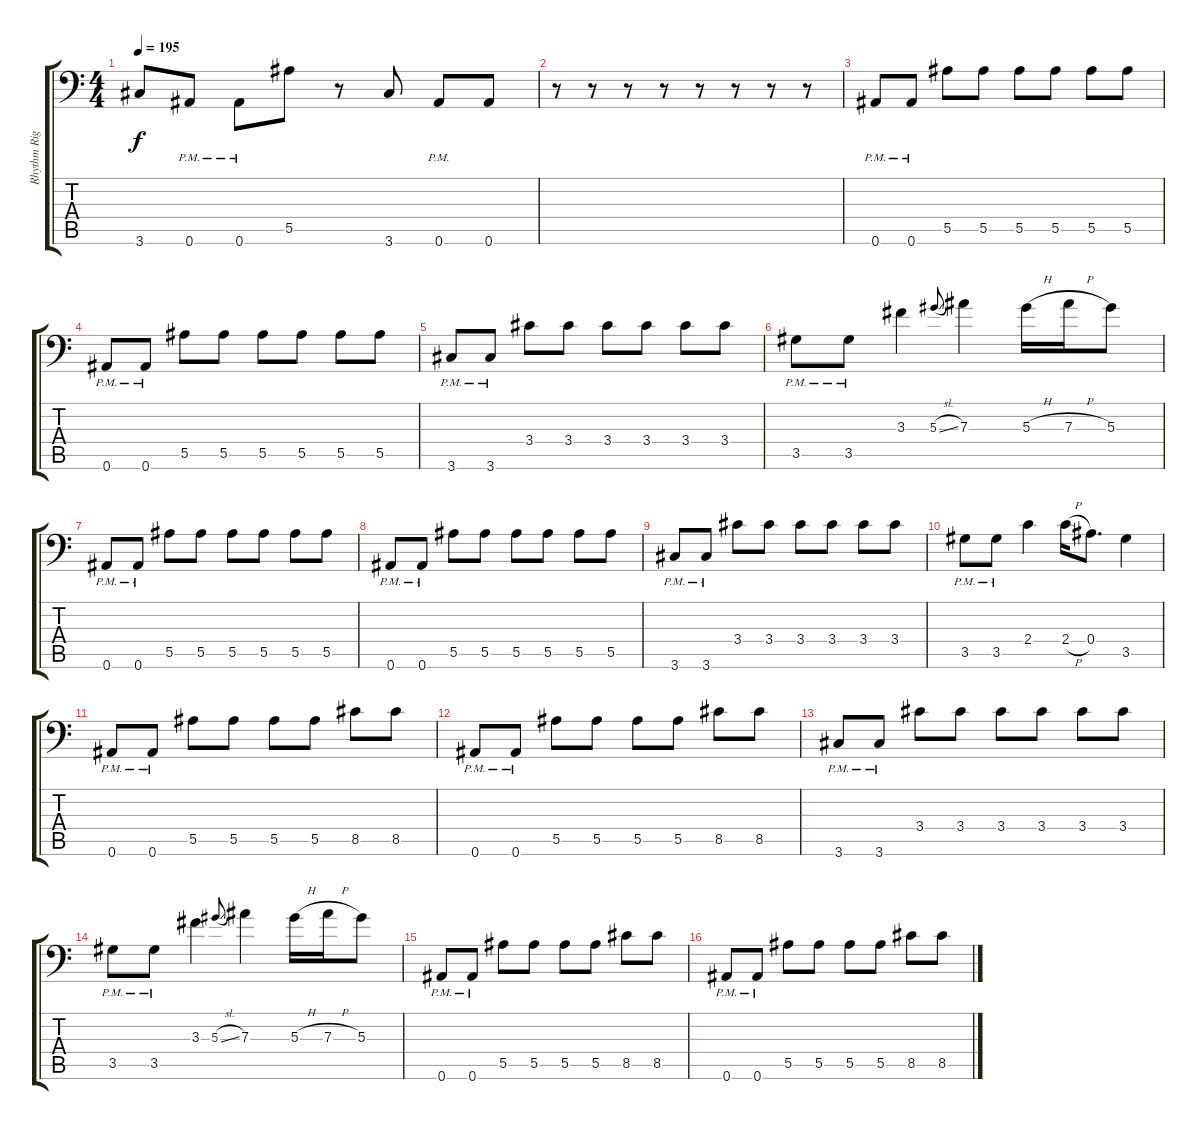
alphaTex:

\track ("Rhythm Right" "Rhythm Rig") {instrument distortionguitar}
\staff {score tabs}
\tuning (C4 G3 Eb3 Bb2 F2 Bb1) {hide}
\ts (4 4)
\tempo 195
\clef f4
\ks c
3.6.8{dy f} 0.6{pm}.8 0.6{pm}.8 5.5.8 r.8 3.6.8 0.6{pm}.8 0.6.8 |
r.8 r.8 r.8 r.8 r.8 r.8 r.8 r.8 |
0.6{pm}.8 0.6{pm}.8 5.5.8 5.5.8 5.5.8 5.5.8 5.5.8 5.5.8 |
0.6{pm}.8 0.6{pm}.8 5.5.8 5.5.8 5.5.8 5.5.8 5.5.8 5.5.8 |
3.6{pm}.8 3.6{pm}.8 3.4.8 3.4.8 3.4.8 3.4.8 3.4.8 3.4.8 |
3.5{pm}.8 3.5{pm}.8 3.3.4 5.3{sl}.8{gr onbeat} 7.3.4 5.3{h}.16 7.3{h}.16 5.3.8 |
0.6{pm}.8 0.6{pm}.8 5.5.8 5.5.8 5.5.8 5.5.8 5.5.8 5.5.8 |
0.6{pm}.8 0.6{pm}.8 5.5.8 5.5.8 5.5.8 5.5.8 5.5.8 5.5.8 |
3.6{pm}.8 3.6{pm}.8 3.4.8 3.4.8 3.4.8 3.4.8 3.4.8 3.4.8 |
3.5{pm}.8 3.5{pm}.8 2.4.4 2.4{h}.16 0.4.8{d} 3.5.4 |
0.6{pm}.8 0.6{pm}.8 5.5.8 5.5.8 5.5.8 5.5.8 8.5.8 8.5.8 |
0.6{pm}.8 0.6{pm}.8 5.5.8 5.5.8 5.5.8 5.5.8 8.5.8 8.5.8 |
3.6{pm}.8 3.6{pm}.8 3.4.8 3.4.8 3.4.8 3.4.8 3.4.8 3.4.8 |
3.5{pm}.8 3.5{pm}.8 3.3.4 5.3{sl}.8{gr onbeat} 7.3.4 5.3{h}.16 7.3{h}.16 5.3.8 |
0.6{pm}.8 0.6{pm}.8 5.5.8 5.5.8 5.5.8 5.5.8 8.5.8 8.5.8 |
0.6{pm}.8 0.6{pm}.8 5.5.8 5.5.8 5.5.8 5.5.8 8.5.8 8.5.8
